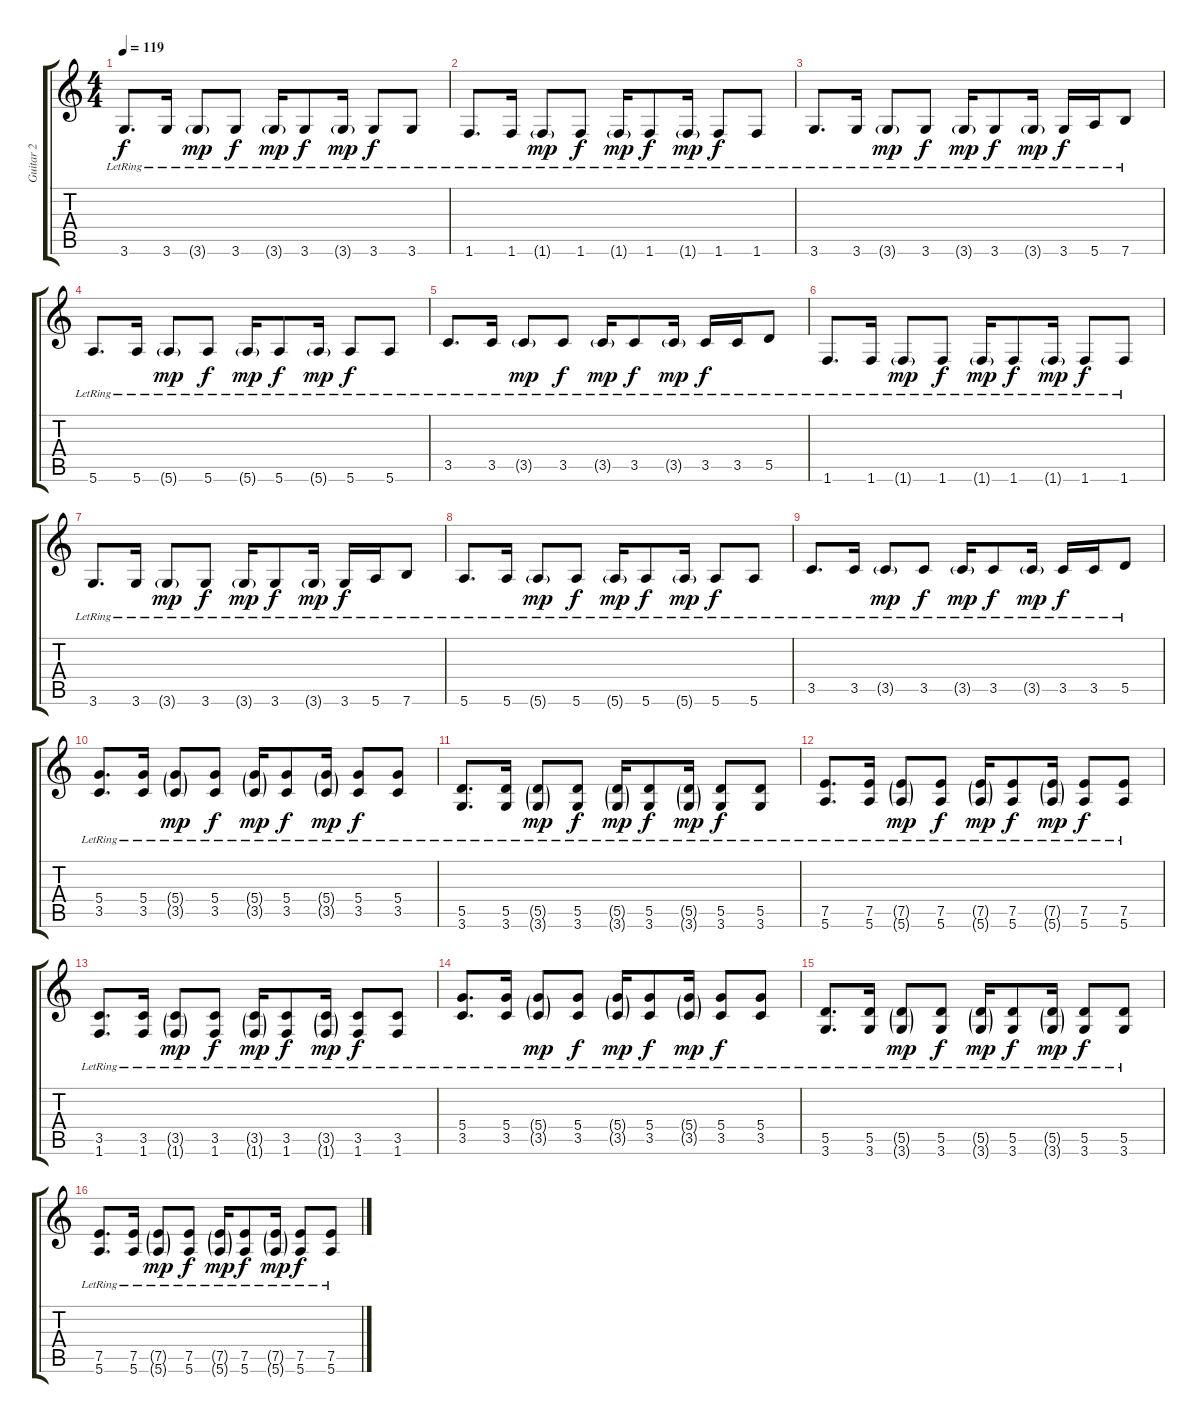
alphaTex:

\track ("Guitar 2" "Guitar 2") {instrument acousticguitarnylon}
\staff {score tabs}
\tuning (E4 B3 G3 D3 A2 E2) {hide}
\ts (4 4)
\tempo 119
\clef g2
\ks c
3.6{lr}.8{d dy f} 3.6{lr}.16 3.6{g lr}.8{dy mp} 3.6{lr}.8{dy f} 3.6{g lr}.16{dy mp} 3.6{lr}.8{dy f} 3.6{g lr}.16{dy mp} 3.6{lr}.8{dy f} 3.6{lr}.8 |
1.6{lr}.8{d} 1.6{lr}.16 1.6{g lr}.8{dy mp} 1.6{lr}.8{dy f} 1.6{g lr}.16{dy mp} 1.6{lr}.8{dy f} 1.6{g lr}.16{dy mp} 1.6{lr}.8{dy f} 1.6{lr}.8 |
3.6{lr}.8{d} 3.6{lr}.16 3.6{g lr}.8{dy mp} 3.6{lr}.8{dy f} 3.6{g lr}.16{dy mp} 3.6{lr}.8{dy f} 3.6{g lr}.16{dy mp} 3.6{lr}.16{dy f} 5.6{lr}.16 7.6{lr}.8 |
5.6{lr}.8{d} 5.6{lr}.16 5.6{g lr}.8{dy mp} 5.6{lr}.8{dy f} 5.6{g lr}.16{dy mp} 5.6{lr}.8{dy f} 5.6{g lr}.16{dy mp} 5.6{lr}.8{dy f} 5.6{lr}.8 |
3.5{lr}.8{d} 3.5{lr}.16 3.5{g lr}.8{dy mp} 3.5{lr}.8{dy f} 3.5{g lr}.16{dy mp} 3.5{lr}.8{dy f} 3.5{g lr}.16{dy mp} 3.5{lr}.16{dy f} 3.5{lr}.16 5.5{lr}.8 |
1.6{lr}.8{d} 1.6{lr}.16 1.6{g lr}.8{dy mp} 1.6{lr}.8{dy f} 1.6{g lr}.16{dy mp} 1.6{lr}.8{dy f} 1.6{g lr}.16{dy mp} 1.6{lr}.8{dy f} 1.6{lr}.8 |
3.6{lr}.8{d} 3.6{lr}.16 3.6{g lr}.8{dy mp} 3.6{lr}.8{dy f} 3.6{g lr}.16{dy mp} 3.6{lr}.8{dy f} 3.6{g lr}.16{dy mp} 3.6{lr}.16{dy f} 5.6{lr}.16 7.6{lr}.8 |
5.6{lr}.8{d} 5.6{lr}.16 5.6{g lr}.8{dy mp} 5.6{lr}.8{dy f} 5.6{g lr}.16{dy mp} 5.6{lr}.8{dy f} 5.6{g lr}.16{dy mp} 5.6{lr}.8{dy f} 5.6{lr}.8 |
3.5{lr}.8{d} 3.5{lr}.16 3.5{g lr}.8{dy mp} 3.5{lr}.8{dy f} 3.5{g lr}.16{dy mp} 3.5{lr}.8{dy f} 3.5{g lr}.16{dy mp} 3.5{lr}.16{dy f} 3.5{lr}.16 5.5{lr}.8 |
(5.4{lr} 3.5{lr}).8{d} (5.4{lr} 3.5{lr}).16 (5.4{g lr} 3.5{g lr}).8{dy mp} (5.4{lr} 3.5{lr}).8{dy f} (5.4{g lr} 3.5{g lr}).16{dy mp} (5.4{lr} 3.5{lr}).8{dy f} (5.4{g lr} 3.5{g lr}).16{dy mp} (5.4{lr} 3.5{lr}).8{dy f} (5.4{lr} 3.5{lr}).8 |
(5.5{lr} 3.6{lr}).8{d} (5.5{lr} 3.6{lr}).16 (5.5{g lr} 3.6{g lr}).8{dy mp} (5.5{lr} 3.6{lr}).8{dy f} (5.5{g lr} 3.6{g lr}).16{dy mp} (5.5{lr} 3.6{lr}).8{dy f} (5.5{g lr} 3.6{g lr}).16{dy mp} (5.5{lr} 3.6{lr}).8{dy f} (5.5{lr} 3.6{lr}).8 |
(7.5{lr} 5.6{lr}).8{d} (7.5{lr} 5.6{lr}).16 (7.5{g lr} 5.6{g lr}).8{dy mp} (7.5{lr} 5.6{lr}).8{dy f} (7.5{g lr} 5.6{g lr}).16{dy mp} (7.5{lr} 5.6{lr}).8{dy f} (7.5{g lr} 5.6{g lr}).16{dy mp} (7.5{lr} 5.6{lr}).8{dy f} (7.5{lr} 5.6{lr}).8 |
(3.5{lr} 1.6{lr}).8{d} (3.5{lr} 1.6{lr}).16 (3.5{g lr} 1.6{g lr}).8{dy mp} (3.5{lr} 1.6{lr}).8{dy f} (3.5{g lr} 1.6{g lr}).16{dy mp} (3.5{lr} 1.6{lr}).8{dy f} (3.5{g lr} 1.6{g lr}).16{dy mp} (3.5{lr} 1.6{lr}).8{dy f} (3.5{lr} 1.6{lr}).8 |
(5.4{lr} 3.5{lr}).8{d} (5.4{lr} 3.5{lr}).16 (5.4{g lr} 3.5{g lr}).8{dy mp} (5.4{lr} 3.5{lr}).8{dy f} (5.4{g lr} 3.5{g lr}).16{dy mp} (5.4{lr} 3.5{lr}).8{dy f} (5.4{g lr} 3.5{g lr}).16{dy mp} (5.4{lr} 3.5{lr}).8{dy f} (5.4{lr} 3.5{lr}).8 |
(5.5{lr} 3.6{lr}).8{d} (5.5{lr} 3.6{lr}).16 (5.5{g lr} 3.6{g lr}).8{dy mp} (5.5{lr} 3.6{lr}).8{dy f} (5.5{g lr} 3.6{g lr}).16{dy mp} (5.5{lr} 3.6{lr}).8{dy f} (5.5{g lr} 3.6{g lr}).16{dy mp} (5.5{lr} 3.6{lr}).8{dy f} (5.5{lr} 3.6{lr}).8 |
(7.5{lr} 5.6{lr}).8{d} (7.5{lr} 5.6{lr}).16 (7.5{g lr} 5.6{g lr}).8{dy mp} (7.5{lr} 5.6{lr}).8{dy f} (7.5{g lr} 5.6{g lr}).16{dy mp} (7.5{lr} 5.6{lr}).8{dy f} (7.5{g lr} 5.6{g lr}).16{dy mp} (7.5{lr} 5.6{lr}).8{dy f} (7.5{lr} 5.6{lr}).8
